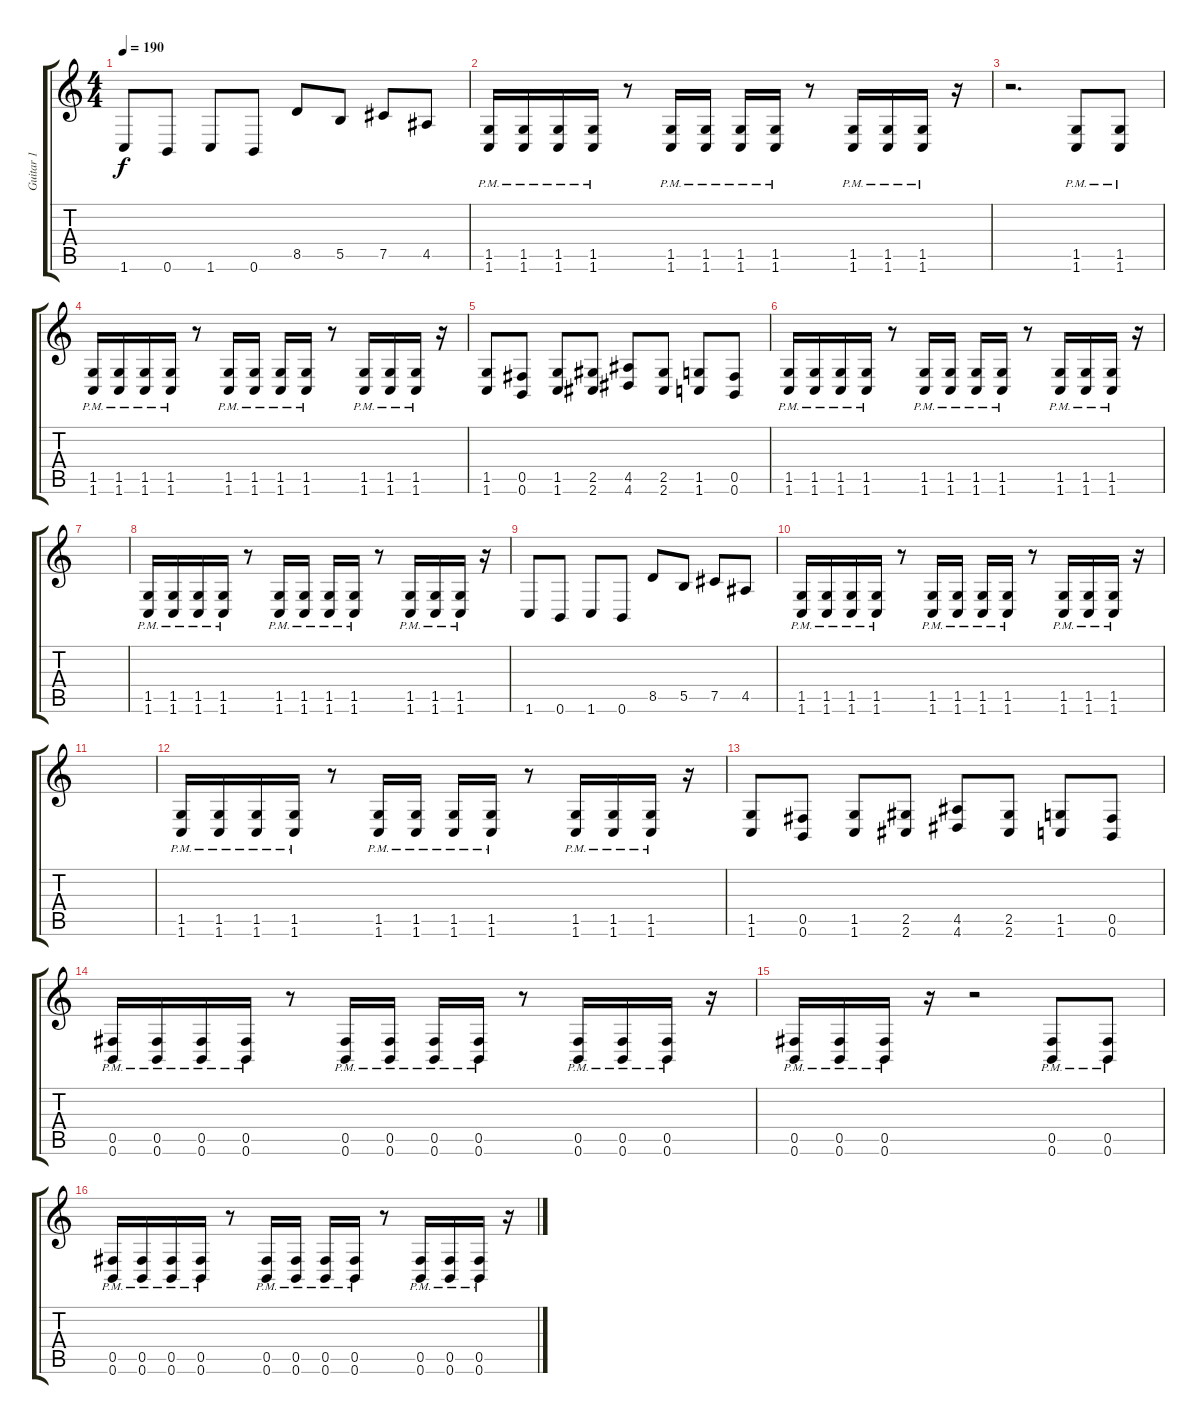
\track ("Guitar 1" "Guitar 1") {instrument distortionguitar}
\staff {score tabs}
\tuning (Db4 Ab3 E3 B2 Gb2 B1) {hide}
\ts (4 4)
\tempo 190
\clef g2
\ks c
1.6.8{dy f} 0.6.8 1.6.8 0.6.8 8.5.8 5.5.8 7.5.8 4.5.8 |
(1.5 1.6{pm}).16 (1.5 1.6{pm}).16 (1.5 1.6{pm}).16 (1.5 1.6{pm}).16 r.8 (1.5 1.6{pm}).16 (1.5 1.6{pm}).16 (1.5 1.6{pm}).16 (1.5 1.6{pm}).16 r.8 (1.5 1.6{pm}).16 (1.5 1.6{pm}).16 (1.5 1.6{pm}).16 r.16 |
r.2{d} (1.5 1.6{pm}).8 (1.5 1.6{pm}).8 |
(1.5 1.6{pm}).16 (1.5 1.6{pm}).16 (1.5 1.6{pm}).16 (1.5 1.6{pm}).16 r.8 (1.5 1.6{pm}).16 (1.5 1.6{pm}).16 (1.5 1.6{pm}).16 (1.5 1.6{pm}).16 r.8 (1.5 1.6{pm}).16 (1.5 1.6{pm}).16 (1.5 1.6{pm}).16 r.16 |
(1.5 1.6).8 (0.5 0.6).8 (1.5 1.6).8 (2.5 2.6).8 (4.5 4.6).8 (2.5 2.6).8 (1.5 1.6).8 (0.5 0.6).8 |
(1.5 1.6{pm}).16 (1.5 1.6{pm}).16 (1.5 1.6{pm}).16 (1.5 1.6{pm}).16 r.8 (1.5 1.6{pm}).16 (1.5 1.6{pm}).16 (1.5 1.6{pm}).16 (1.5 1.6{pm}).16 r.8 (1.5 1.6{pm}).16 (1.5 1.6{pm}).16 (1.5 1.6{pm}).16 r.16 |
|
(1.5 1.6{pm}).16 (1.5 1.6{pm}).16 (1.5 1.6{pm}).16 (1.5 1.6{pm}).16 r.8 (1.5 1.6{pm}).16 (1.5 1.6{pm}).16 (1.5 1.6{pm}).16 (1.5 1.6{pm}).16 r.8 (1.5 1.6{pm}).16 (1.5 1.6{pm}).16 (1.5 1.6{pm}).16 r.16 |
1.6.8 0.6.8 1.6.8 0.6.8 8.5.8 5.5.8 7.5.8 4.5.8 |
(1.5 1.6{pm}).16 (1.5 1.6{pm}).16 (1.5 1.6{pm}).16 (1.5 1.6{pm}).16 r.8 (1.5 1.6{pm}).16 (1.5 1.6{pm}).16 (1.5 1.6{pm}).16 (1.5 1.6{pm}).16 r.8 (1.5 1.6{pm}).16 (1.5 1.6{pm}).16 (1.5 1.6{pm}).16 r.16 |
|
(1.5 1.6{pm}).16 (1.5 1.6{pm}).16 (1.5 1.6{pm}).16 (1.5 1.6{pm}).16 r.8 (1.5 1.6{pm}).16 (1.5 1.6{pm}).16 (1.5 1.6{pm}).16 (1.5 1.6{pm}).16 r.8 (1.5 1.6{pm}).16 (1.5 1.6{pm}).16 (1.5 1.6{pm}).16 r.16 |
(1.5 1.6).8 (0.5 0.6).8 (1.5 1.6).8 (2.5 2.6).8 (4.5 4.6).8 (2.5 2.6).8 (1.5 1.6).8 (0.5 0.6).8 |
(0.5 0.6{pm}).16 (0.5 0.6{pm}).16 (0.5 0.6{pm}).16 (0.5 0.6{pm}).16 r.8 (0.5 0.6{pm}).16 (0.5 0.6{pm}).16 (0.5 0.6{pm}).16 (0.5 0.6{pm}).16 r.8 (0.5 0.6{pm}).16 (0.5 0.6{pm}).16 (0.5 0.6{pm}).16 r.16 |
(0.5 0.6{pm}).16 (0.5 0.6{pm}).16 (0.5 0.6{pm}).16 r.16 r.2 (0.5 0.6{pm}).8 (0.5 0.6{pm}).8 |
(0.5 0.6{pm}).16 (0.5 0.6{pm}).16 (0.5 0.6{pm}).16 (0.5 0.6{pm}).16 r.8 (0.5 0.6{pm}).16 (0.5 0.6{pm}).16 (0.5 0.6{pm}).16 (0.5 0.6{pm}).16 r.8 (0.5 0.6{pm}).16 (0.5 0.6{pm}).16 (0.5 0.6{pm}).16 r.16
